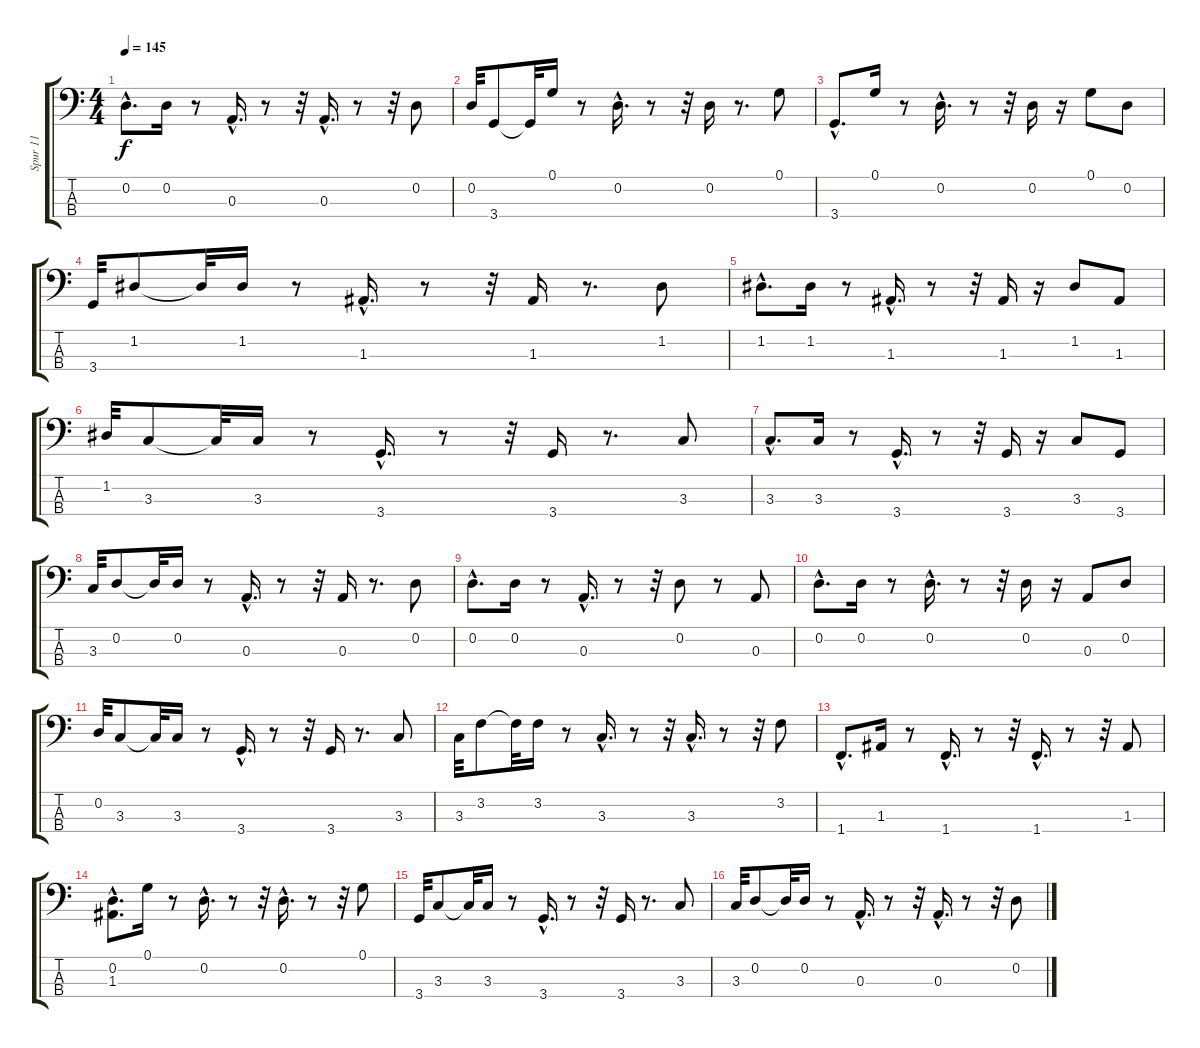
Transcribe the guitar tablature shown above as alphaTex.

\track ("Spur 11" "Spur 11") {instrument synthbass1}
\staff {score tabs}
\tuning (G2 D2 A1 E1) {hide}
\ts (4 4)
\tempo 145
\clef f4
\ks c
0.2{hac}.8{d dy f} 0.2.16 r.8 0.3{hac}.16{d} r.8 r.32 0.3{hac}.16{d} r.8 r.32 0.2.8 |
0.2.32 3.4.8 3.4{t}.32 0.1.16 r.8 0.2{hac}.16{d} r.8 r.32 0.2.16 r.8{d} 0.1.8 |
3.4{hac}.8{d} 0.1.16 r.8 0.2{hac}.16{d} r.8 r.32 0.2.16 r.16 0.1.8 0.2.8 |
3.4.32 1.2.8 1.2{t}.32 1.2.16 r.8 1.3{hac}.16{d} r.8 r.32 1.3.16 r.8{d} 1.2.8 |
1.2{hac}.8{d} 1.2.16 r.8 1.3{hac}.16{d} r.8 r.32 1.3.16 r.16 1.2.8 1.3.8 |
1.2.32 3.3.8 3.3{t}.32 3.3.16 r.8 3.4{hac}.16{d} r.8 r.32 3.4.16 r.8{d} 3.3.8 |
3.3{hac}.8{d} 3.3.16 r.8 3.4{hac}.16{d} r.8 r.32 3.4.16 r.16 3.3.8 3.4.8 |
3.3.32 0.2.8 0.2{t}.32 0.2.16 r.8 0.3{hac}.16{d} r.8 r.32 0.3.16 r.8{d} 0.2.8 |
0.2{hac}.8{d} 0.2.16 r.8 0.3{hac}.16{d} r.8 r.32 0.2.8 r.8 0.3.8 |
0.2{hac}.8{d} 0.2.16 r.8 0.2{hac}.16{d} r.8 r.32 0.2.16 r.16 0.3.8 0.2.8 |
0.2.32 3.3.8 3.3{t}.32 3.3.16 r.8 3.4{hac}.16{d} r.8 r.32 3.4.16 r.8{d} 3.3.8 |
3.3.32 3.2.8 3.2{t}.32 3.2.16 r.8 3.3{hac}.16{d} r.8 r.32 3.3{hac}.16{d} r.8 r.32 3.2.8 |
1.4{hac}.8{d} 1.3.16 r.8 1.4{hac}.16{d} r.8 r.32 1.4{hac}.16{d} r.8 r.32 1.3.8 |
(0.2{hac} 1.3).8{d} 0.1.16 r.8 0.2{hac}.16{d} r.8 r.32 0.2{hac}.16{d} r.8 r.32 0.1.8 |
3.4.32 3.3.8 3.3{t}.32 3.3.16 r.8 3.4{hac}.16{d} r.8 r.32 3.4.16 r.8{d} 3.3.8 |
3.3.32 0.2.8 0.2{t}.32 0.2.16 r.8 0.3{hac}.16{d} r.8 r.32 0.3{hac}.16{d} r.8 r.32 0.2.8
